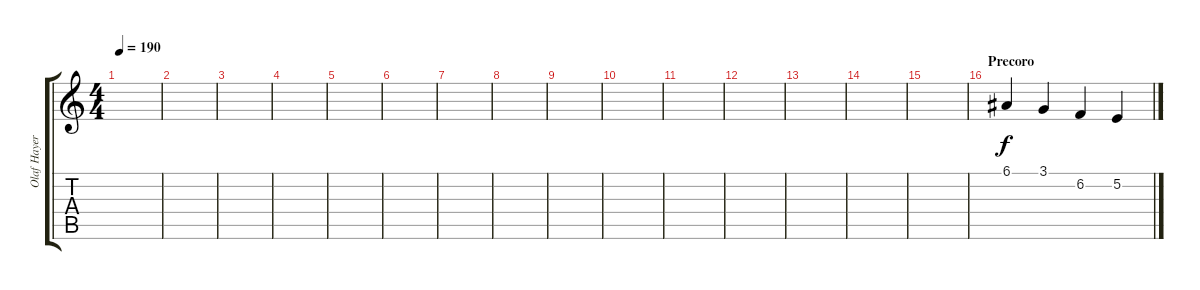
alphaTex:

\track ("Olaf Hayer" "Olaf Hayer") {instrument lead1square}
\staff {score tabs}
\tuning (E4 B3 G3 D3 A2 E2) {hide}
\ts (4 4)
\tempo 190
\clef g2
\ks c
|
|
|
|
|
|
|
|
|
|
|
|
|
|
|
\section ("" "Precoro")
6.1.4 3.1.4 6.2.4 5.2.4
